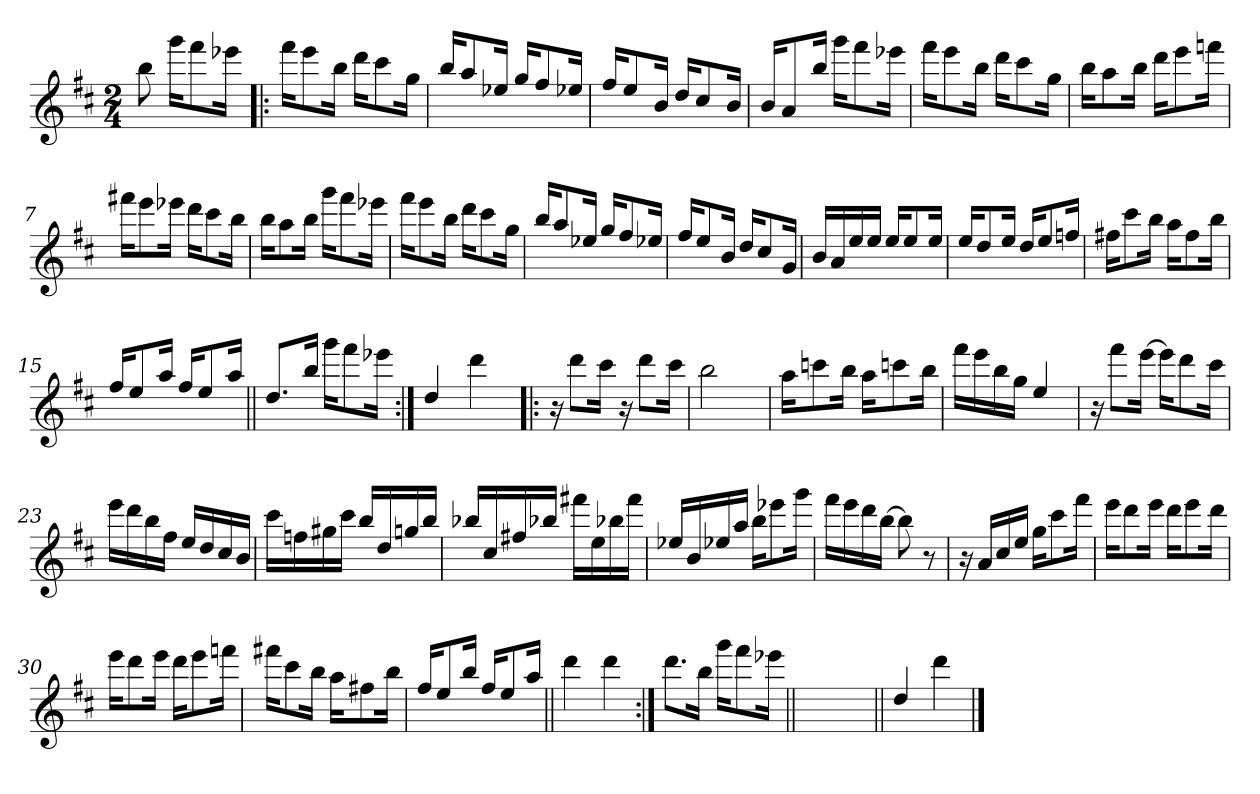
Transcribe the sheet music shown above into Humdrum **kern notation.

**kern
*part1
*staff1
*clefG2
*k[f#c#]
*D:
*M2/4
=
8bb\
16ggg\KL
8fff#\
16eee-X\Jk
=1!|:
16fff#\KL
8eee\
16bb\Jk
16ddd\KL
8ccc#\
16gg\Jk
=2
16bb/KL
8aa/
16ee-X/Jk
16gg/KL
8ff#/
16ee-X/Jk
=3
16ff#/KL
8ee/
16b/Jk
16dd/KL
8cc#/
16b/Jk
!!LO:LB:g=z
=4
16b/KL
8a/
16bb/Jk
16ggg\KL
8fff#\
16eee-X\Jk
=5
16fff#\KL
8eee\
16bb\Jk
16ddd\KL
8ccc#\
16gg\Jk
=6
16bb\KL
8aa\
16bb\Jk
16ddd\KL
8eee\
16fffn\Jk
=7
16fff#X\KL
8eee\
16eee-X\Jk
16ddd\KL
8ccc#\
16bb\Jk
!!LO:LB:g=z
=8
16bb\KL
8aa\
16bb\Jk
16ggg\KL
8fff#\
16eee-X\Jk
=9
16fff#\KL
8eee\
16bb\Jk
16ddd\KL
8ccc#\
16gg\Jk
=10
16bb/KL
8aa/
16ee-X/Jk
16gg/KL
8ff#/
16ee-X/Jk
=11
16ff#/KL
8ee/
16b/Jk
16dd/KL
8cc#/
16g/Jk
!!LO:LB:g=z
=12
16b/LL
16a/
16ee/
16ee/JJ
16ee/KL
8ee/
16ee/Jk
=13
16ee/KL
8dd/
16ee/Jk
16dd/KL
8ee/
16ffn/Jk
=14
16ff#X\KL
8ccc#\
16bb\Jk
16aa\KL
8ff#\
16bb\Jk
=15
16ff#/KL
8ee/
16aa/Jk
16ff#/KL
8ee/
16aa/Jk
!!LO:LB:g=z
=16||
8.dd/L
16bb/Jk
16ggg\KL
8fff#\
16eee-X\Jk
=17:|!
4dd/
4ddd\
=18!|:
16r
8ddd\L
16ccc#\Jk
16r
8ddd\L
16ccc#\Jk
=19
2bb\
!!LO:LB:g=z
=20
16aa\KL
8cccn\
16bb\Jk
16aa\KL
8cccn\
16bb\Jk
=21
16fff#\LL
16eee\
16bb\
16gg\JJ
4ee/
=22
16r
8fff#\L
[16eee\Jk
16eee\KL]
8ddd\
16ccc#\Jk
=23
16eee\LL
16ddd\
16bb\
16ff#\JJ
16ee/LL
16dd/
16cc#/
16b/JJ
!!LO:LB:g=z
=24
16ccc#\LL
16ffn\
16gg#X\
16ccc#\JJ
16bb/LL
16dd/
16ggn/
16bb/JJ
=25
16bb-X/LL
16cc#/
16ff#X/
16bb-X/JJ
16fff#X\LL
16ee\
16bb-X\
16fff#\JJ
=26
16ee-X/LL
16b/
16ee-X/
16aa/JJ
16bb\KL
8eee-X\
16ggg\Jk
=27
16fff#\LL
16eee\
16ddd\
[16bb\JJ
8bb\]
8r
!!LO:LB:g=z
=28
16r
16a/LL
16cc#/
16ee/JJ
16gg\KL
8ccc#\
16fff#\Jk
=29
16eee\KL
8ddd\
16eee\Jk
16ddd\KL
8eee\
16ddd\Jk
=30
16eee\KL
8ddd\
16eee\Jk
16ddd\KL
8eee\
16fffn\Jk
=31
16fff#X\KL
8ccc#\
16bb\Jk
16aa\KL
8ff#X\
16bb\Jk
!!LO:LB:g=z
=32
16ff#/KL
8ee/
16bb/Jk
16ff#/KL
8ee/
16aa/Jk
=33||
4ddd\
4ddd\
=34:|!
8.ddd\L
16bb\Jk
16ggg\KL
8fff#\
16eee-X\Jk
=35||
2ryy
=36||
4dd/
4ddd\
==
*-
